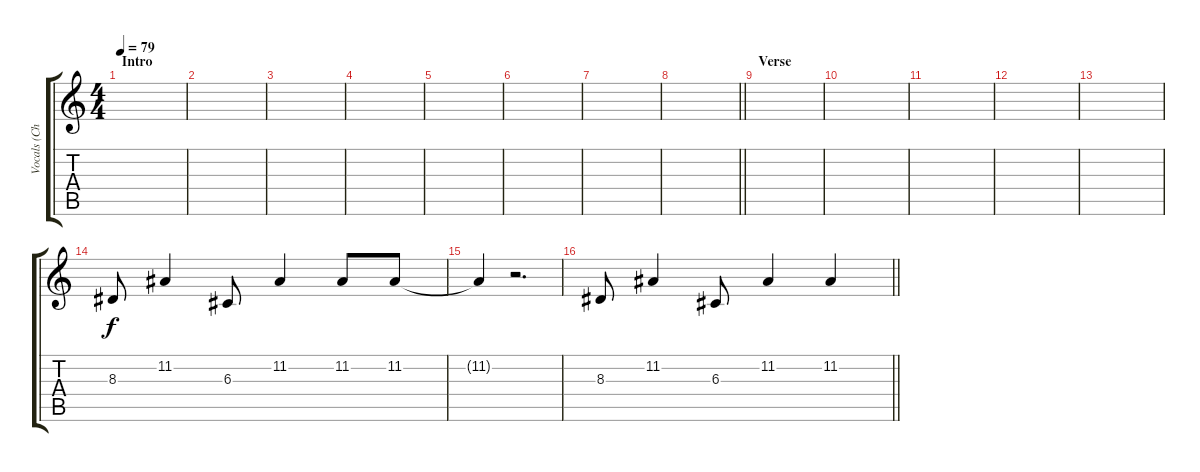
\track ("Vocals (Chester Bennington)" "Vocals (Ch") {instrument flute}
\staff {score tabs}
\tuning (E4 B3 G3 D3 A2 E2) {hide}
\ts (4 4)
\section ("" "Intro")
\tempo 79
\clef g2
\ks c
|
|
|
|
|
|
|
\barLineRight lightlight
|
\section ("" "Verse")
|
|
|
|
|
8.3.8 11.2.4 6.3.8 11.2.4 11.2.8 11.2.8 |
11.2{t}.4 r.2{d} |
\barLineRight lightlight
8.3.8 11.2.4 6.3.8 11.2.4 11.2.4
